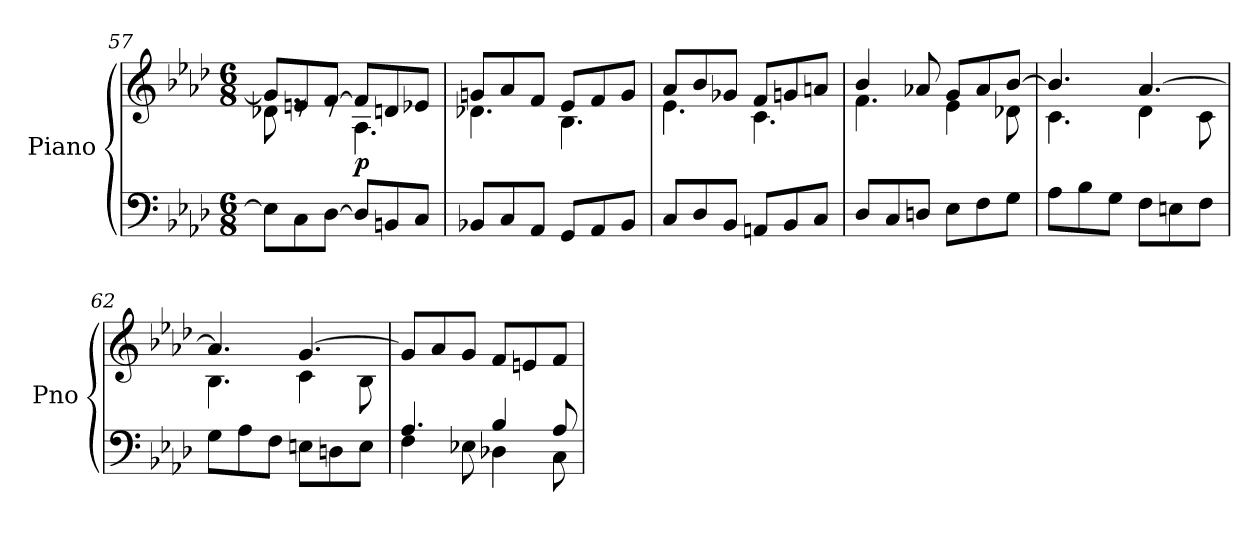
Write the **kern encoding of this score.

**kern	**kern	**dynam
*part1	*part1	*part1
*staff2	*staff1	*staff1/2
*I"Piano	*	*
*I'Pno	*	*
!!LO:LB:g=z
*clefF4	*clefG2	*
*k[b-e-a-d-]	*k[b-e-a-d-]	*
*M6/8	*M6/8	*
=57	=57	=57
*	*^	*
8E-\L]	8g-/L]	8d-X\	.
8C\	8en/	8re	.
[8D-\J	[8f/J	8re	.
!	!	!	!LO:DY:b
8D-/L]	8f/L]	4.A-\	p
8BBn/	8dn/	.	.
8C/J	8e-X/J	.	.
=58	=58	=58	=58
8BB-X/L	8gn/L	4.d-X\	.
8C/	8a-/	.	.
8AA-/J	8f/J	.	.
8GG/L	8e-/L	4.B-\	.
8AA-/	8f/	.	.
8BB-/J	8g/J	.	.
=59	=59	=59	=59
8C/L	8a-/L	4.e-\	.
8D-/	8b-/	.	.
8BB-/J	8g-X/J	.	.
8AAn/L	8f/L	4.c\	.
8BB-/	8gn/	.	.
8C/J	8an/J	.	.
=60	=60	=60	=60
8D-/L	4b-/	4.f\	.
8C/	.	.	.
8Dn/J	8a-X/	.	.
8E-\L	8g/L	4e-\	.
8F\	8a-/	.	.
8G\J	[8b-/J	8d-X\	.
=61	=61	=61	=61
8A-\L	4.b-/]	4.c\	.
8B-\	.	.	.
8G\J	.	.	.
8F\L	[4.a-/	4d-\	.
8En\	.	.	.
8F\J	.	8c\	.
!!LO:LB:g=z	!!
=62	=62	=62	=62
8G\L	4.a-/]	4.B-\	.
8A-\	.	.	.
8F\J	.	.	.
8En\L	[4.g/	4c\	.
8Dn\	.	.	.
8E\J	.	8B-\	.
*	*v	*v	*
=63	=63	=63
*^	*	*
4.A-/	4F\	8g/L]	.
.	.	8a-/	.
.	8E-X\	8g/J	.
4B-/	4D-X\	8f/L	.
.	.	8en/	.
8A-/	8C\	8f/J	.
*v	*v	*	*
=	=	=
*-	*-	*-
